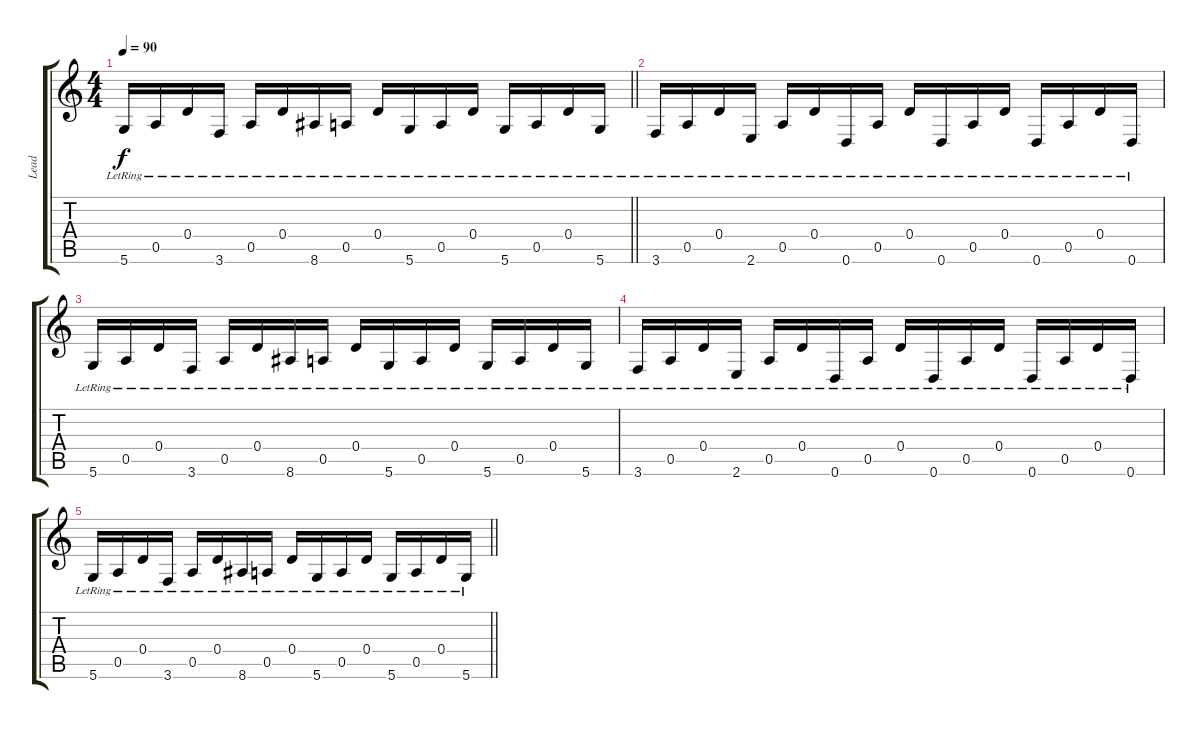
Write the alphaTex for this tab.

\track ("Lead" "Lead") {instrument distortionguitar}
\staff {score tabs}
\tuning (E4 B3 G3 D3 A2 D2) {hide}
\ts (4 4)
\tempo 90
\clef g2
\barLineRight lightlight
\ks c
5.6{lr}.16{dy f} 0.5{lr}.16 0.4{lr}.16 3.6{lr}.16 0.5{lr}.16 0.4{lr}.16 8.6{lr}.16 0.5{lr}.16 0.4{lr}.16 5.6{lr}.16 0.5{lr}.16 0.4{lr}.16 5.6{lr}.16 0.5{lr}.16 0.4{lr}.16 5.6{lr}.16 |
3.6{lr}.16{volume 5 instrument acousticguitarsteel} 0.5{lr}.16 0.4{lr}.16 2.6{lr}.16 0.5{lr}.16 0.4{lr}.16 0.6{lr}.16 0.5{lr}.16 0.4{lr}.16 0.6{lr}.16 0.5{lr}.16 0.4{lr}.16 0.6{lr}.16 0.5{lr}.16 0.4{lr}.16 0.6{lr}.16 |
5.6{lr}.16 0.5{lr}.16 0.4{lr}.16 3.6{lr}.16 0.5{lr}.16 0.4{lr}.16 8.6{lr}.16 0.5{lr}.16 0.4{lr}.16 5.6{lr}.16 0.5{lr}.16 0.4{lr}.16 5.6{lr}.16 0.5{lr}.16 0.4{lr}.16 5.6{lr}.16 |
3.6{lr}.16{instrument acousticguitarsteel} 0.5{lr}.16 0.4{lr}.16 2.6{lr}.16 0.5{lr}.16 0.4{lr}.16 0.6{lr}.16 0.5{lr}.16 0.4{lr}.16 0.6{lr}.16 0.5{lr}.16 0.4{lr}.16 0.6{lr}.16 0.5{lr}.16 0.4{lr}.16 0.6{lr}.16 |
\barLineRight lightlight
5.6{lr}.16 0.5{lr}.16 0.4{lr}.16 3.6{lr}.16 0.5{lr}.16 0.4{lr}.16 8.6{lr}.16 0.5{lr}.16 0.4{lr}.16 5.6{lr}.16 0.5{lr}.16 0.4{lr}.16 5.6{lr}.16 0.5{lr}.16 0.4{lr}.16 5.6{lr}.16
